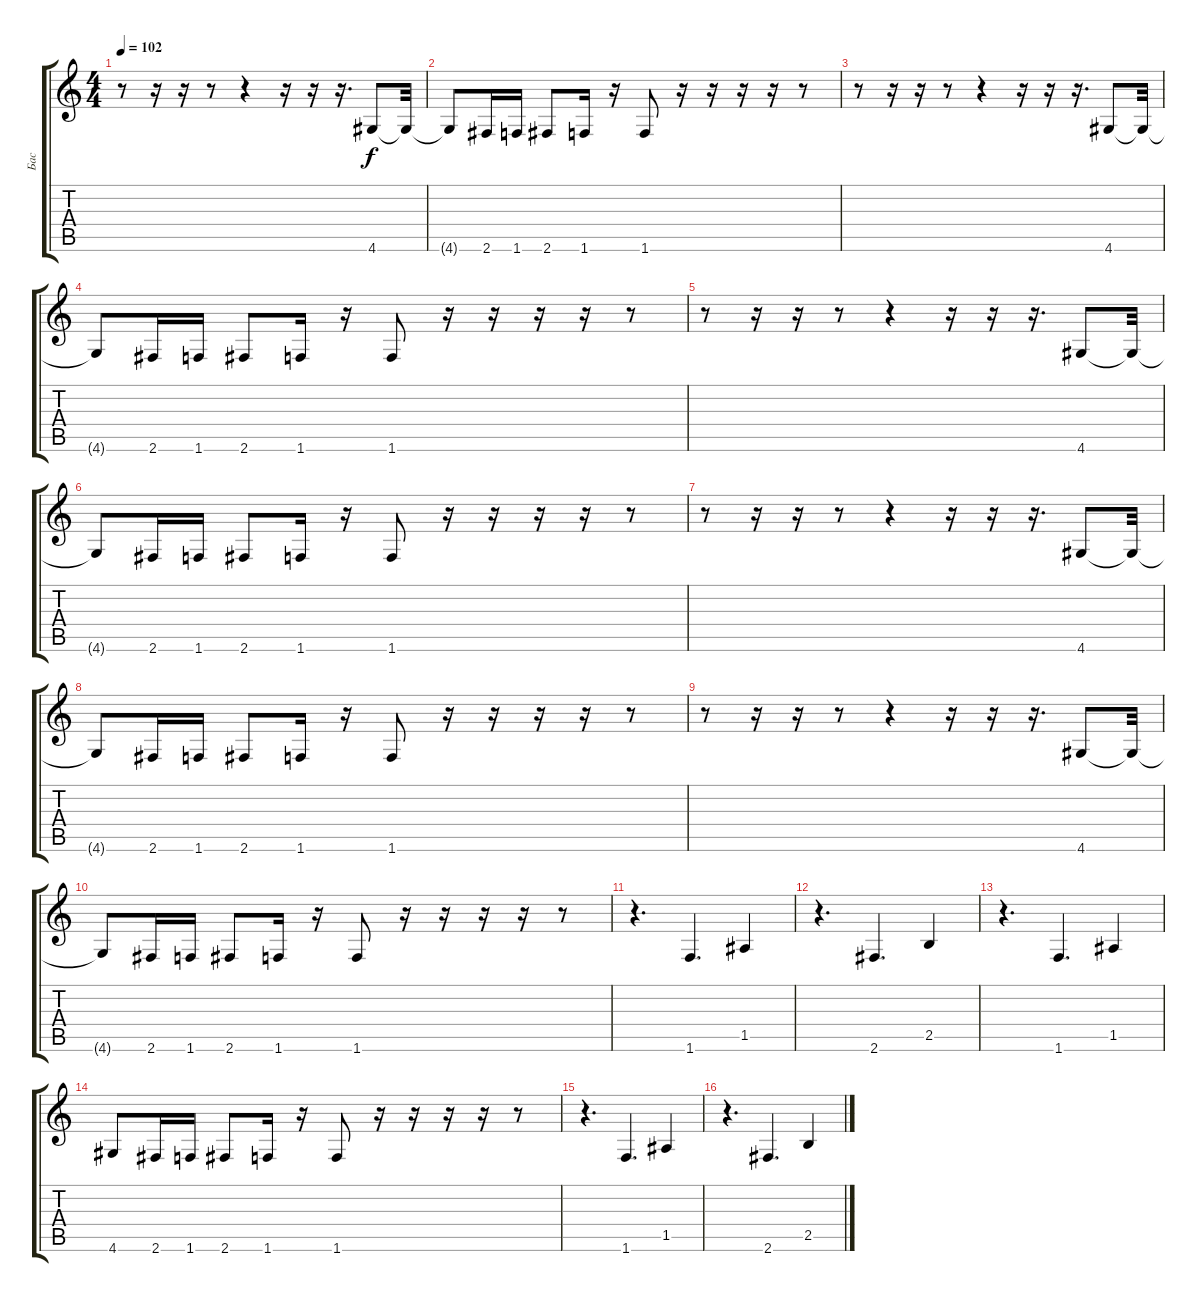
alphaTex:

\track ("Бас" "Бас") {instrument electricbassfinger}
\staff {score tabs}
\tuning (E4 B3 G3 D3 A2 E2) {hide}
\ts (4 4)
\tempo 102
\clef g2
\ks c
r.8{dy f} r.16 r.16 r.8 r.4 r.16 r.16 r.16{d} 4.6.8 4.6{t}.32 |
4.6{t}.8 2.6.16 1.6.16 2.6.8 1.6.16 r.16 1.6.8 r.16 r.16 r.16 r.16 r.8 |
r.8 r.16 r.16 r.8 r.4 r.16 r.16 r.16{d} 4.6.8 4.6{t}.32 |
4.6{t}.8 2.6.16 1.6.16 2.6.8 1.6.16 r.16 1.6.8 r.16 r.16 r.16 r.16 r.8 |
r.8 r.16 r.16 r.8 r.4 r.16 r.16 r.16{d} 4.6.8 4.6{t}.32 |
4.6{t}.8 2.6.16 1.6.16 2.6.8 1.6.16 r.16 1.6.8 r.16 r.16 r.16 r.16 r.8 |
r.8 r.16 r.16 r.8 r.4 r.16 r.16 r.16{d} 4.6.8 4.6{t}.32 |
4.6{t}.8 2.6.16 1.6.16 2.6.8 1.6.16 r.16 1.6.8 r.16 r.16 r.16 r.16 r.8 |
r.8 r.16 r.16 r.8 r.4 r.16 r.16 r.16{d} 4.6.8 4.6{t}.32 |
4.6{t}.8 2.6.16 1.6.16 2.6.8 1.6.16 r.16 1.6.8 r.16 r.16 r.16 r.16 r.8 |
r.4{d} 1.6.4{d} 1.5.4 |
r.4{d} 2.6.4{d} 2.5.4 |
r.4{d} 1.6.4{d} 1.5.4 |
4.6.8 2.6.16 1.6.16 2.6.8 1.6.16 r.16 1.6.8 r.16 r.16 r.16 r.16 r.8 |
r.4{d} 1.6.4{d} 1.5.4 |
r.4{d} 2.6.4{d} 2.5.4
